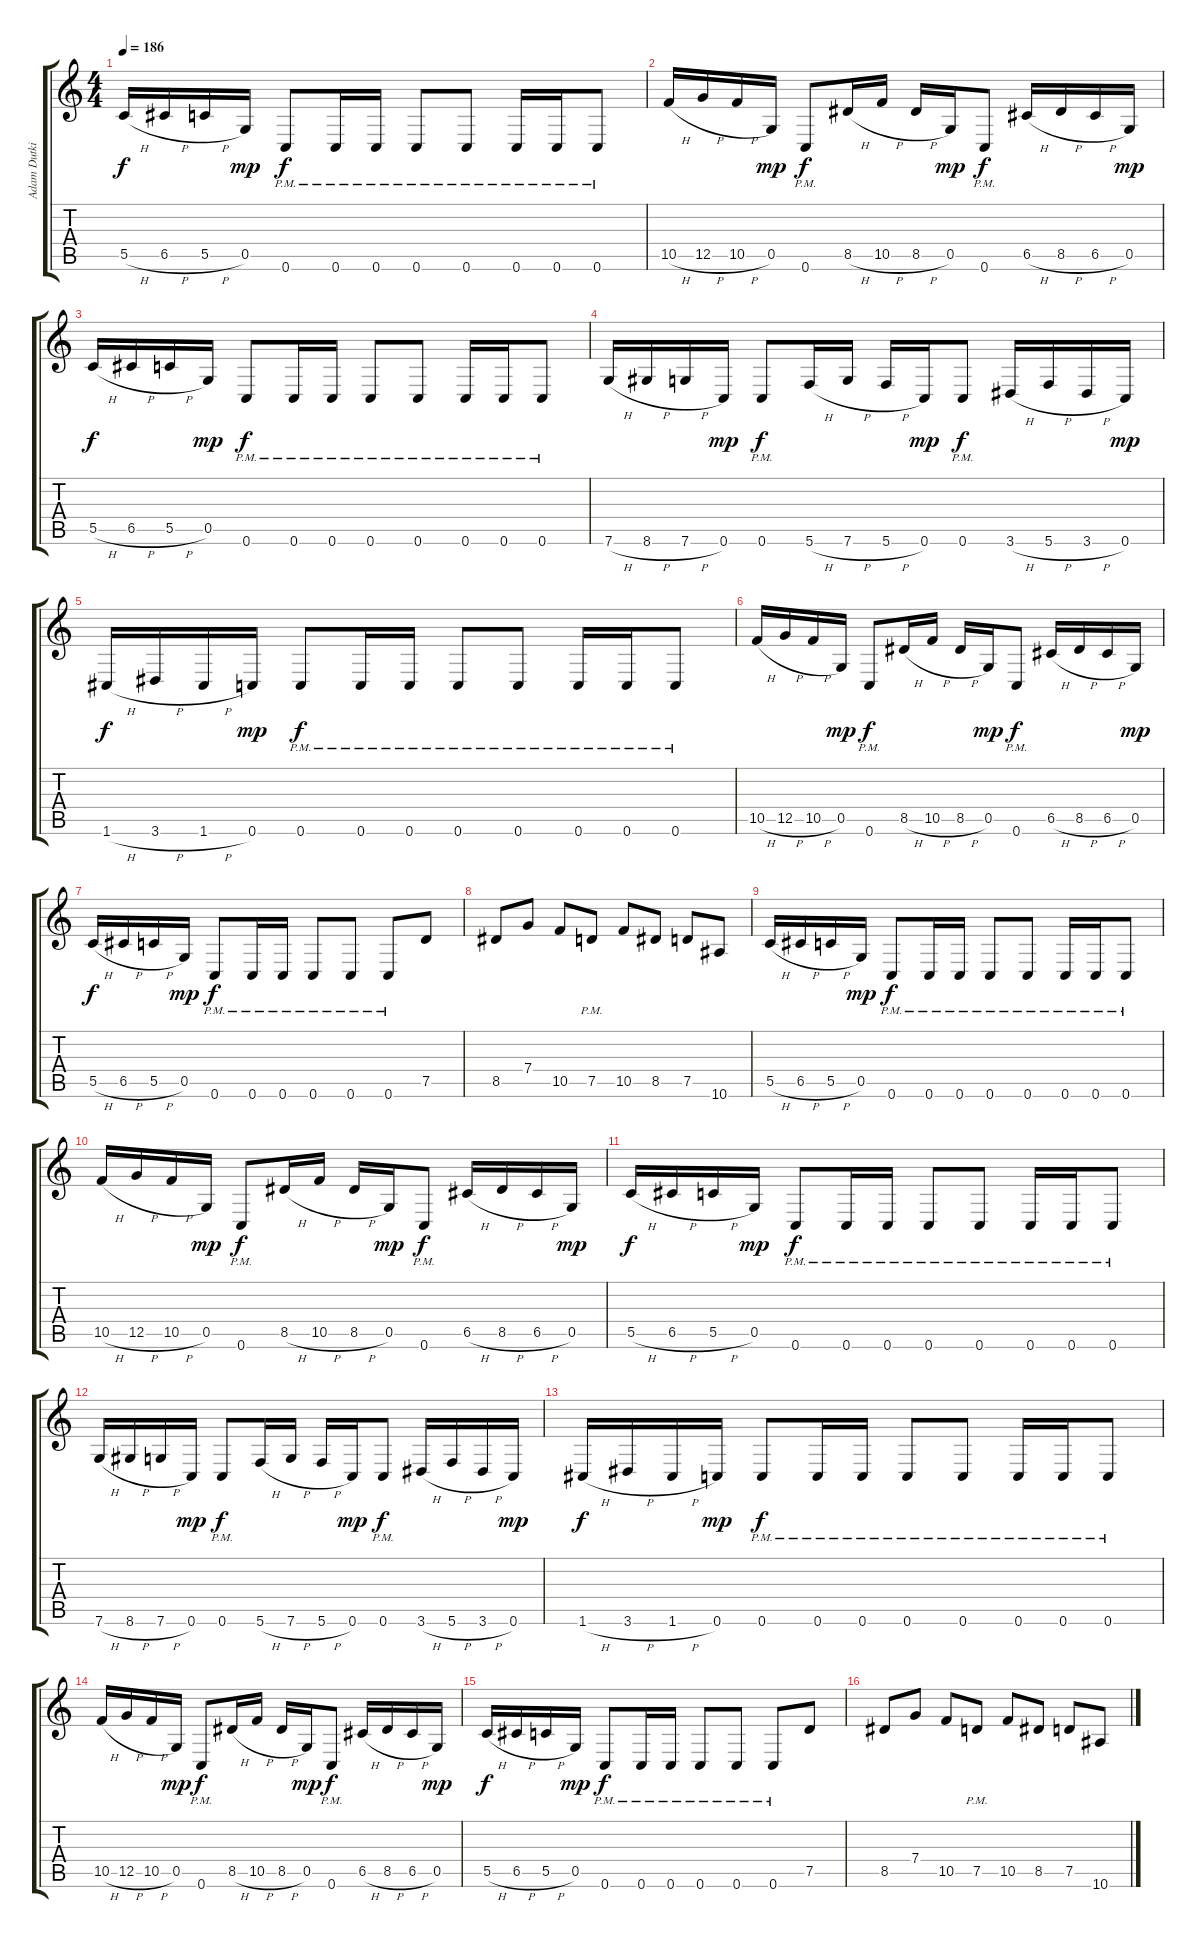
\track ("Adam Dutkiewicz" "Adam Dutki") {instrument distortionguitar}
\staff {score tabs}
\tuning (D4 A3 F3 C3 G2 C2) {hide}
\ts (4 4)
\tempo 186
\clef g2
\ks c
5.5{h}.16{dy f instrument distortionguitar} 6.5{h}.16 5.5{h}.16 0.5.16{dy mp} 0.6{pm}.8{dy f} 0.6{pm}.16 0.6{pm}.16 0.6{pm}.8 0.6{pm}.8 0.6{pm}.16 0.6{pm}.16 0.6{pm}.8 |
10.5{h}.16 12.5{h}.16 10.5{h}.16 0.5.16{dy mp} 0.6{pm}.8{dy f} 8.5{h}.16 10.5{h}.16 8.5{h}.16 0.5.16{dy mp} 0.6{pm}.8{dy f} 6.5{h}.16 8.5{h}.16 6.5{h}.16 0.5.16{dy mp} |
5.5{h}.16{dy f} 6.5{h}.16 5.5{h}.16 0.5.16{dy mp} 0.6{pm}.8{dy f} 0.6{pm}.16 0.6{pm}.16 0.6{pm}.8 0.6{pm}.8 0.6{pm}.16 0.6{pm}.16 0.6{pm}.8 |
7.6{h}.16 8.6{h}.16 7.6{h}.16 0.6.16{dy mp} 0.6{pm}.8{dy f} 5.6{h}.16 7.6{h}.16 5.6{h}.16 0.6.16{dy mp} 0.6{pm}.8{dy f} 3.6{h}.16 5.6{h}.16 3.6{h}.16 0.6.16{dy mp} |
1.6{h}.16{dy f} 3.6{h}.16 1.6{h}.16 0.6.16{dy mp} 0.6{pm}.8{dy f} 0.6{pm}.16 0.6{pm}.16 0.6{pm}.8 0.6{pm}.8 0.6{pm}.16 0.6{pm}.16 0.6{pm}.8 |
10.5{h}.16 12.5{h}.16 10.5{h}.16 0.5.16{dy mp} 0.6{pm}.8{dy f} 8.5{h}.16 10.5{h}.16 8.5{h}.16 0.5.16{dy mp} 0.6{pm}.8{dy f} 6.5{h}.16 8.5{h}.16 6.5{h}.16 0.5.16{dy mp} |
5.5{h}.16{dy f} 6.5{h}.16 5.5{h}.16 0.5.16{dy mp} 0.6{pm}.8{dy f} 0.6{pm}.16 0.6{pm}.16 0.6{pm}.8 0.6{pm}.8 0.6{pm}.8 7.5.8 |
8.5.8 7.4.8 10.5.8 7.5{pm}.8 10.5.8 8.5.8 7.5.8 10.6.8 |
5.5{h}.16 6.5{h}.16 5.5{h}.16 0.5.16{dy mp} 0.6{pm}.8{dy f} 0.6{pm}.16 0.6{pm}.16 0.6{pm}.8 0.6{pm}.8 0.6{pm}.16 0.6{pm}.16 0.6{pm}.8 |
10.5{h}.16 12.5{h}.16 10.5{h}.16 0.5.16{dy mp} 0.6{pm}.8{dy f} 8.5{h}.16 10.5{h}.16 8.5{h}.16 0.5.16{dy mp} 0.6{pm}.8{dy f} 6.5{h}.16 8.5{h}.16 6.5{h}.16 0.5.16{dy mp} |
5.5{h}.16{dy f} 6.5{h}.16 5.5{h}.16 0.5.16{dy mp} 0.6{pm}.8{dy f} 0.6{pm}.16 0.6{pm}.16 0.6{pm}.8 0.6{pm}.8 0.6{pm}.16 0.6{pm}.16 0.6{pm}.8 |
7.6{h}.16 8.6{h}.16 7.6{h}.16 0.6.16{dy mp} 0.6{pm}.8{dy f} 5.6{h}.16 7.6{h}.16 5.6{h}.16 0.6.16{dy mp} 0.6{pm}.8{dy f} 3.6{h}.16 5.6{h}.16 3.6{h}.16 0.6.16{dy mp} |
1.6{h}.16{dy f} 3.6{h}.16 1.6{h}.16 0.6.16{dy mp} 0.6{pm}.8{dy f} 0.6{pm}.16 0.6{pm}.16 0.6{pm}.8 0.6{pm}.8 0.6{pm}.16 0.6{pm}.16 0.6{pm}.8 |
10.5{h}.16 12.5{h}.16 10.5{h}.16 0.5.16{dy mp} 0.6{pm}.8{dy f} 8.5{h}.16 10.5{h}.16 8.5{h}.16 0.5.16{dy mp} 0.6{pm}.8{dy f} 6.5{h}.16 8.5{h}.16 6.5{h}.16 0.5.16{dy mp} |
5.5{h}.16{dy f} 6.5{h}.16 5.5{h}.16 0.5.16{dy mp} 0.6{pm}.8{dy f} 0.6{pm}.16 0.6{pm}.16 0.6{pm}.8 0.6{pm}.8 0.6{pm}.8 7.5.8 |
8.5.8 7.4.8 10.5.8 7.5{pm}.8 10.5.8 8.5.8 7.5.8 10.6.8
